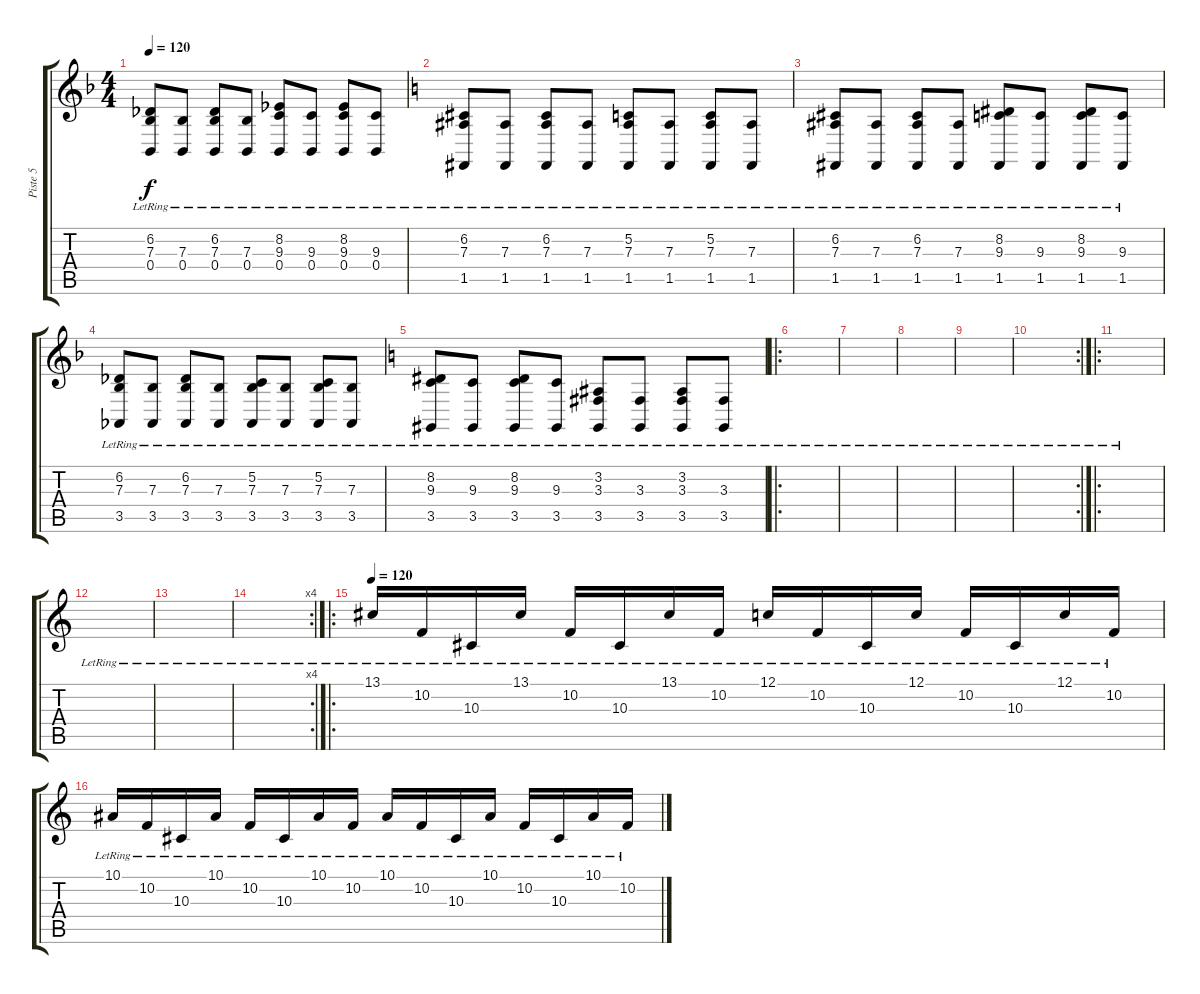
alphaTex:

\track ("Piste 5" "Piste 5") {instrument acousticgrandpiano}
\staff {score tabs}
\tuning (C4 G3 Eb3 Bb2 F2 C2) {hide}
\ts (4 4)
\tempo 120
\clef g2
\ks f
(6.2{lr} 7.3{lr} 0.4{lr}).8{dy f} (7.3{lr} 0.4{lr}).8 (6.2{lr} 7.3{lr} 0.4{lr}).8 (7.3{lr} 0.4{lr}).8 (8.2{lr} 9.3{lr} 0.4{lr}).8 (9.3{lr} 0.4{lr}).8 (8.2{lr} 9.3{lr} 0.4{lr}).8 (9.3{lr} 0.4{lr}).8 |
\ks c
(6.2{lr} 7.3{lr} 1.5{lr}).8 (7.3{lr} 1.5{lr}).8 (6.2{lr} 7.3{lr} 1.5{lr}).8 (7.3{lr} 1.5{lr}).8 (5.2{lr} 7.3{lr} 1.5{lr}).8 (7.3{lr} 1.5{lr}).8 (5.2{lr} 7.3{lr} 1.5{lr}).8 (7.3{lr} 1.5{lr}).8 |
(6.2{lr} 7.3{lr} 1.5{lr}).8 (7.3{lr} 1.5{lr}).8 (6.2{lr} 7.3{lr} 1.5{lr}).8 (7.3{lr} 1.5{lr}).8 (8.2{lr} 9.3{lr} 1.5{lr}).8 (9.3{lr} 1.5{lr}).8 (8.2{lr} 9.3{lr} 1.5{lr}).8 (9.3{lr} 1.5{lr}).8 |
\ks f
(6.2{lr} 7.3{lr} 3.5{lr}).8 (7.3{lr} 3.5{lr}).8 (6.2{lr} 7.3{lr} 3.5{lr}).8 (7.3{lr} 3.5{lr}).8 (5.2{lr} 7.3{lr} 3.5{lr}).8 (7.3{lr} 3.5{lr}).8 (5.2{lr} 7.3{lr} 3.5{lr}).8 (7.3{lr} 3.5{lr}).8 |
\ks c
(8.2{lr} 9.3{lr} 3.5{lr}).8 (9.3{lr} 3.5{lr}).8 (8.2{lr} 9.3{lr} 3.5{lr}).8 (9.3{lr} 3.5{lr}).8 (3.2{lr} 3.3{lr} 3.5{lr}).8 (3.3{lr} 3.5{lr}).8 (3.2{lr} 3.3{lr} 3.5{lr}).8 (3.3{lr} 3.5{lr}).8 |
\ro
|
|
|
|
\rc 2
|
\ro
|
|
|
\rc 4
|
\ro
\tempo 120
13.1{lr}.16{volume 16} 10.2{lr}.16 10.3{lr}.16 13.1{lr}.16 10.2{lr}.16 10.3{lr}.16 13.1{lr}.16 10.2{lr}.16 12.1{lr}.16 10.2{lr}.16 10.3{lr}.16 12.1{lr}.16 10.2{lr}.16 10.3{lr}.16 12.1{lr}.16 10.2{lr}.16 |
10.1{lr}.16 10.2{lr}.16 10.3{lr}.16 10.1{lr}.16 10.2{lr}.16 10.3{lr}.16 10.1{lr}.16 10.2{lr}.16 10.1{lr}.16 10.2{lr}.16 10.3{lr}.16 10.1{lr}.16 10.2{lr}.16 10.3{lr}.16 10.1{lr}.16 10.2{lr}.16
